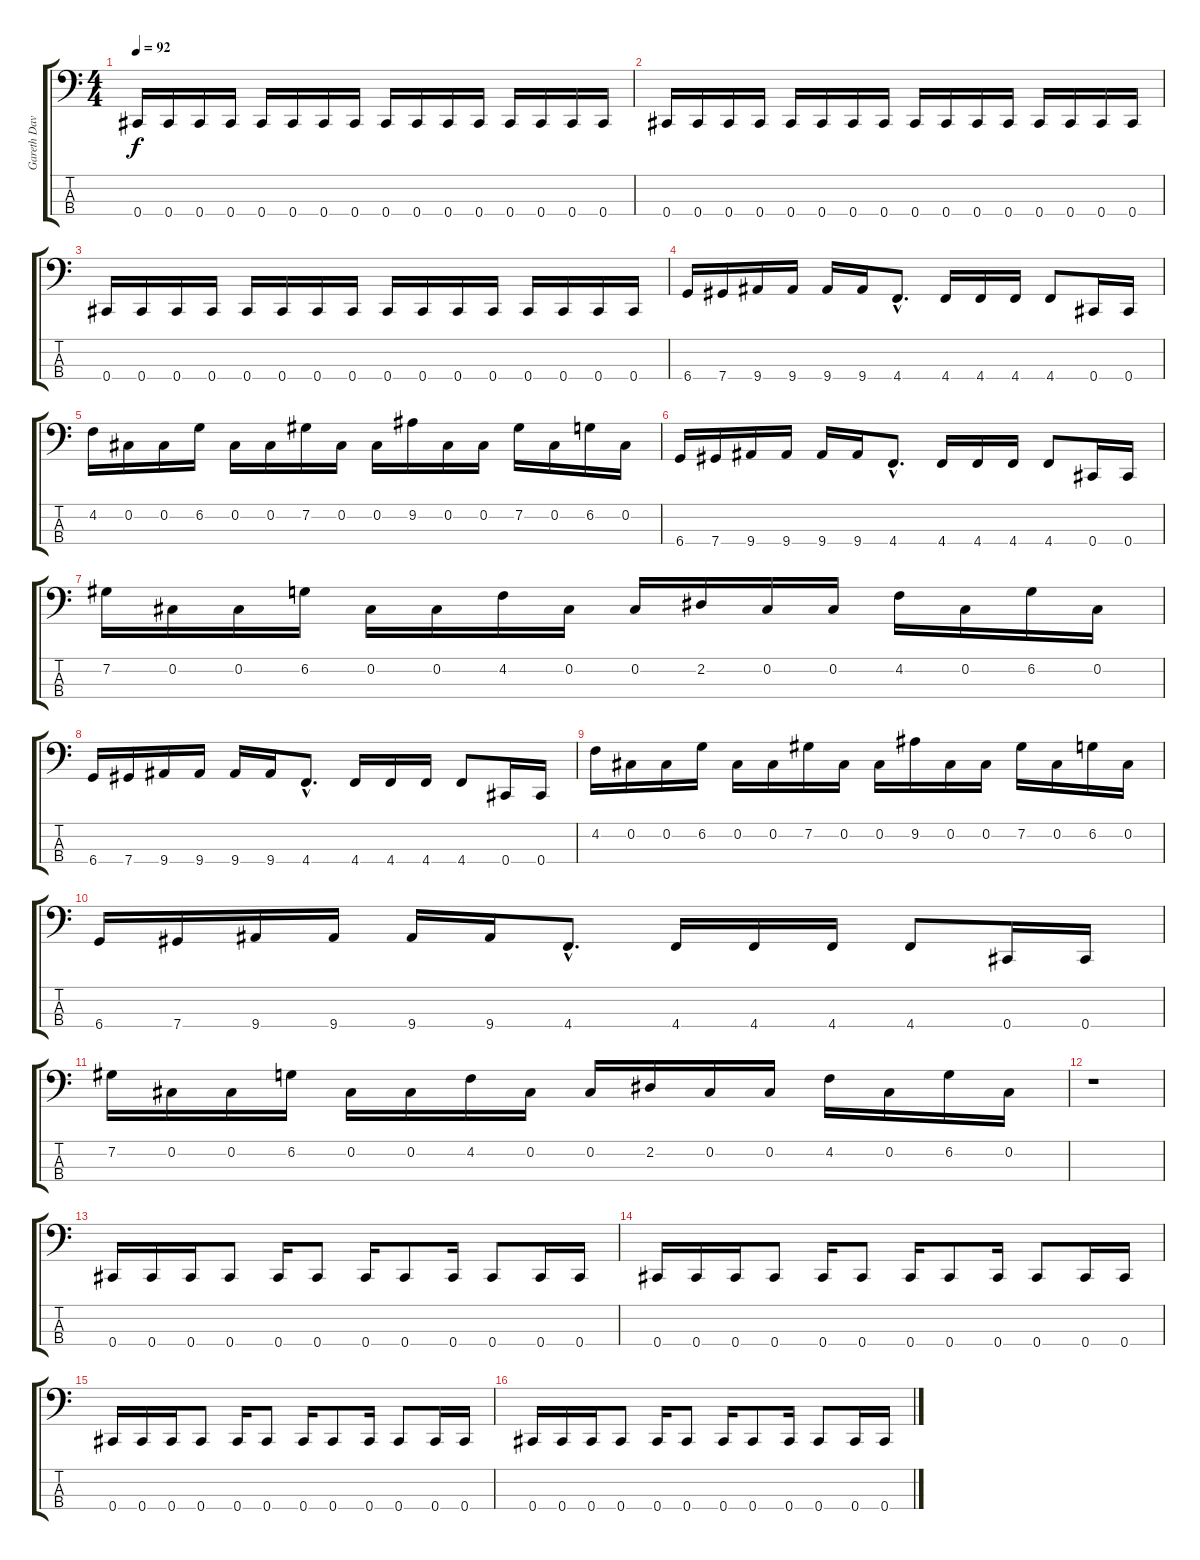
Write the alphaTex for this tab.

\track ("Gareth Davies" "Gareth Dav") {instrument electricbasspick}
\staff {score tabs}
\tuning (Gb2 Db2 Ab1 Db1) {hide}
\ts (4 4)
\tempo 92
\clef f4
\ks c
0.4.16{dy f} 0.4.16 0.4.16 0.4.16 0.4.16 0.4.16 0.4.16 0.4.16 0.4.16 0.4.16 0.4.16 0.4.16 0.4.16 0.4.16 0.4.16 0.4.16 |
0.4.16 0.4.16 0.4.16 0.4.16 0.4.16 0.4.16 0.4.16 0.4.16 0.4.16 0.4.16 0.4.16 0.4.16 0.4.16 0.4.16 0.4.16 0.4.16 |
0.4.16 0.4.16 0.4.16 0.4.16 0.4.16 0.4.16 0.4.16 0.4.16 0.4.16 0.4.16 0.4.16 0.4.16 0.4.16 0.4.16 0.4.16 0.4.16 |
6.4.16 7.4.16 9.4.16 9.4.16 9.4.16 9.4.16 4.4{hac}.8{d} 4.4.16 4.4.16 4.4.16 4.4.8 0.4.16 0.4.16 |
4.2.16 0.2.16 0.2.16 6.2.16 0.2.16 0.2.16 7.2.16 0.2.16 0.2.16 9.2.16 0.2.16 0.2.16 7.2.16 0.2.16 6.2.16 0.2.16 |
6.4.16 7.4.16 9.4.16 9.4.16 9.4.16 9.4.16 4.4{hac}.8{d} 4.4.16 4.4.16 4.4.16 4.4.8 0.4.16 0.4.16 |
7.2.16 0.2.16 0.2.16 6.2.16 0.2.16 0.2.16 4.2.16 0.2.16 0.2.16 2.2.16 0.2.16 0.2.16 4.2.16 0.2.16 6.2.16 0.2.16 |
6.4.16 7.4.16 9.4.16 9.4.16 9.4.16 9.4.16 4.4{hac}.8{d} 4.4.16 4.4.16 4.4.16 4.4.8 0.4.16 0.4.16 |
4.2.16 0.2.16 0.2.16 6.2.16 0.2.16 0.2.16 7.2.16 0.2.16 0.2.16 9.2.16 0.2.16 0.2.16 7.2.16 0.2.16 6.2.16 0.2.16 |
6.4.16 7.4.16 9.4.16 9.4.16 9.4.16 9.4.16 4.4{hac}.8{d} 4.4.16 4.4.16 4.4.16 4.4.8 0.4.16 0.4.16 |
7.2.16 0.2.16 0.2.16 6.2.16 0.2.16 0.2.16 4.2.16 0.2.16 0.2.16 2.2.16 0.2.16 0.2.16 4.2.16 0.2.16 6.2.16 0.2.16 |
r.1 |
0.4.16 0.4.16 0.4.16 0.4.8 0.4.16 0.4.8 0.4.16 0.4.8 0.4.16 0.4.8 0.4.16 0.4.16 |
0.4.16 0.4.16 0.4.16 0.4.8 0.4.16 0.4.8 0.4.16 0.4.8 0.4.16 0.4.8 0.4.16 0.4.16 |
0.4.16 0.4.16 0.4.16 0.4.8 0.4.16 0.4.8 0.4.16 0.4.8 0.4.16 0.4.8 0.4.16 0.4.16 |
0.4.16 0.4.16 0.4.16 0.4.8 0.4.16 0.4.8 0.4.16 0.4.8 0.4.16 0.4.8 0.4.16 0.4.16
